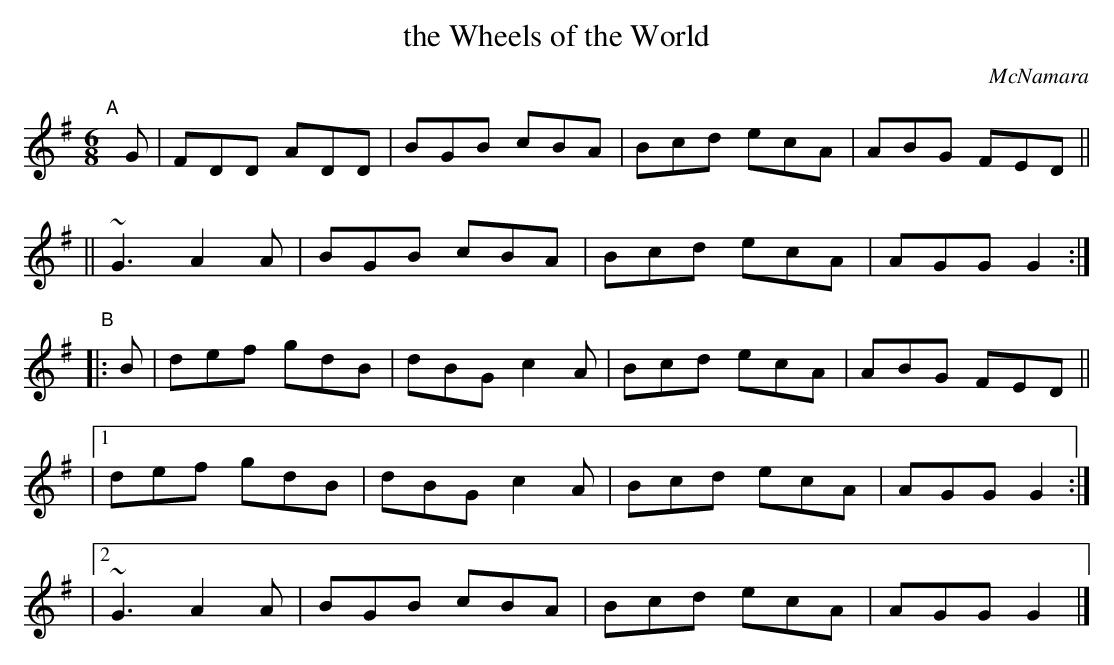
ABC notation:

X:1
T: the Wheels of the World
O: McNamara
M: 6/8
K: G
"^A"[|] G \
|  FDD ADD | BGB cBA | Bcd ecA | ABG FED ||
|| ~G3 A2A | BGB cBA | Bcd ecA | AGG G2 :|
"^B"|: B \
|   def gdB | dBG c2A | Bcd ecA | ABG FED ||
|[1 def gdB | dBG c2A | Bcd ecA | AGG G2 :|
|[2 ~G3 A2A | BGB cBA | Bcd ecA | AGG G2 |]
